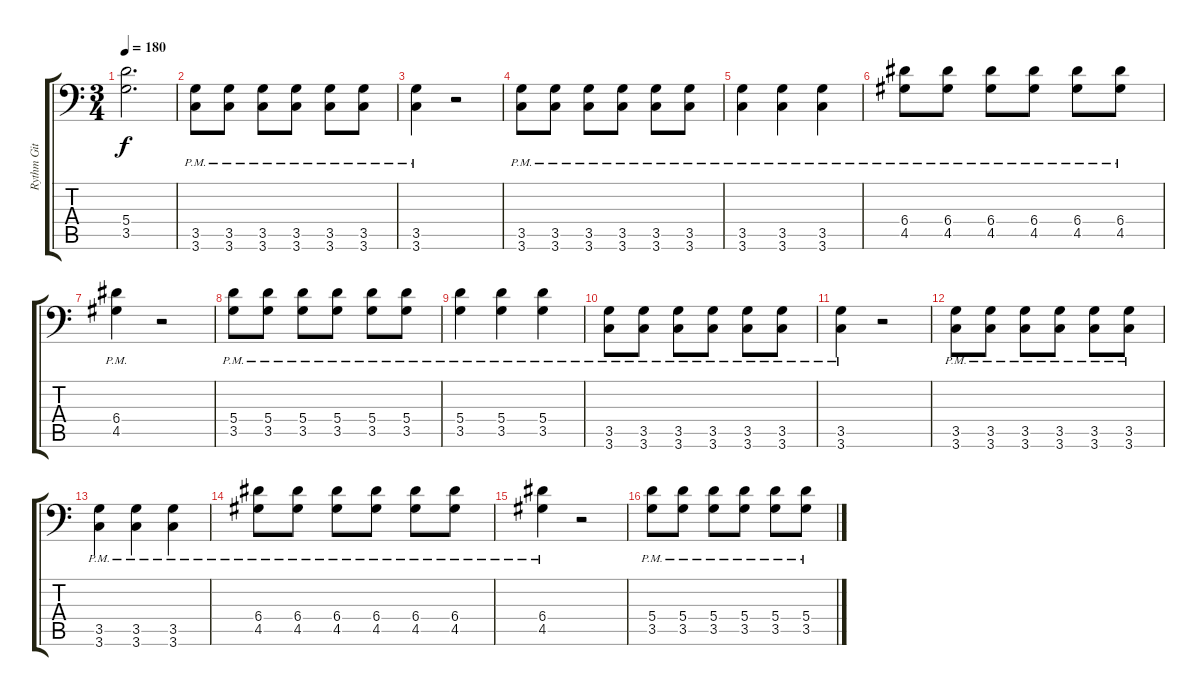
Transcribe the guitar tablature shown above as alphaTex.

\track ("Rythm Git 1" "Rythm Git ") {instrument distortionguitar}
\staff {score tabs}
\tuning (B3 Gb3 D3 A2 E2 A1) {hide}
\ts (3 4)
\tempo 180
\clef f4
\ks c
(5.4{t} 3.5{t}).2{d dy f} |
(3.5{pm} 3.6{pm}).8 (3.5{pm} 3.6{pm}).8 (3.5{pm} 3.6{pm}).8 (3.5{pm} 3.6{pm}).8 (3.5{pm} 3.6{pm}).8 (3.5{pm} 3.6{pm}).8 |
(3.5{pm} 3.6{pm}).4 r.2 |
(3.5{pm} 3.6{pm}).8 (3.5{pm} 3.6{pm}).8 (3.5{pm} 3.6{pm}).8 (3.5{pm} 3.6{pm}).8 (3.5{pm} 3.6{pm}).8 (3.5{pm} 3.6{pm}).8 |
(3.5{pm} 3.6{pm}).4 (3.5{pm} 3.6{pm}).4 (3.5{pm} 3.6{pm}).4 |
(6.4{pm} 4.5{pm}).8 (6.4{pm} 4.5{pm}).8 (6.4{pm} 4.5{pm}).8 (6.4{pm} 4.5{pm}).8 (6.4{pm} 4.5{pm}).8 (6.4{pm} 4.5{pm}).8 |
(6.4{pm} 4.5{pm}).4 r.2 |
(5.4{pm} 3.5{pm}).8 (5.4{pm} 3.5{pm}).8 (5.4{pm} 3.5{pm}).8 (5.4{pm} 3.5{pm}).8 (5.4{pm} 3.5{pm}).8 (5.4{pm} 3.5{pm}).8 |
(5.4{pm} 3.5{pm}).4 (5.4{pm} 3.5{pm}).4 (5.4{pm} 3.5{pm}).4 |
(3.5{pm} 3.6{pm}).8 (3.5{pm} 3.6{pm}).8 (3.5{pm} 3.6{pm}).8 (3.5{pm} 3.6{pm}).8 (3.5{pm} 3.6{pm}).8 (3.5{pm} 3.6{pm}).8 |
(3.5{pm} 3.6{pm}).4 r.2 |
(3.5{pm} 3.6{pm}).8 (3.5{pm} 3.6{pm}).8 (3.5{pm} 3.6{pm}).8 (3.5{pm} 3.6{pm}).8 (3.5{pm} 3.6{pm}).8 (3.5{pm} 3.6{pm}).8 |
(3.5{pm} 3.6{pm}).4 (3.5{pm} 3.6{pm}).4 (3.5{pm} 3.6{pm}).4 |
(6.4{pm} 4.5{pm}).8 (6.4{pm} 4.5{pm}).8 (6.4{pm} 4.5{pm}).8 (6.4{pm} 4.5{pm}).8 (6.4{pm} 4.5{pm}).8 (6.4{pm} 4.5{pm}).8 |
(6.4{pm} 4.5{pm}).4 r.2 |
(5.4{pm} 3.5{pm}).8 (5.4{pm} 3.5{pm}).8 (5.4{pm} 3.5{pm}).8 (5.4{pm} 3.5{pm}).8 (5.4{pm} 3.5{pm}).8 (5.4{pm} 3.5{pm}).8
